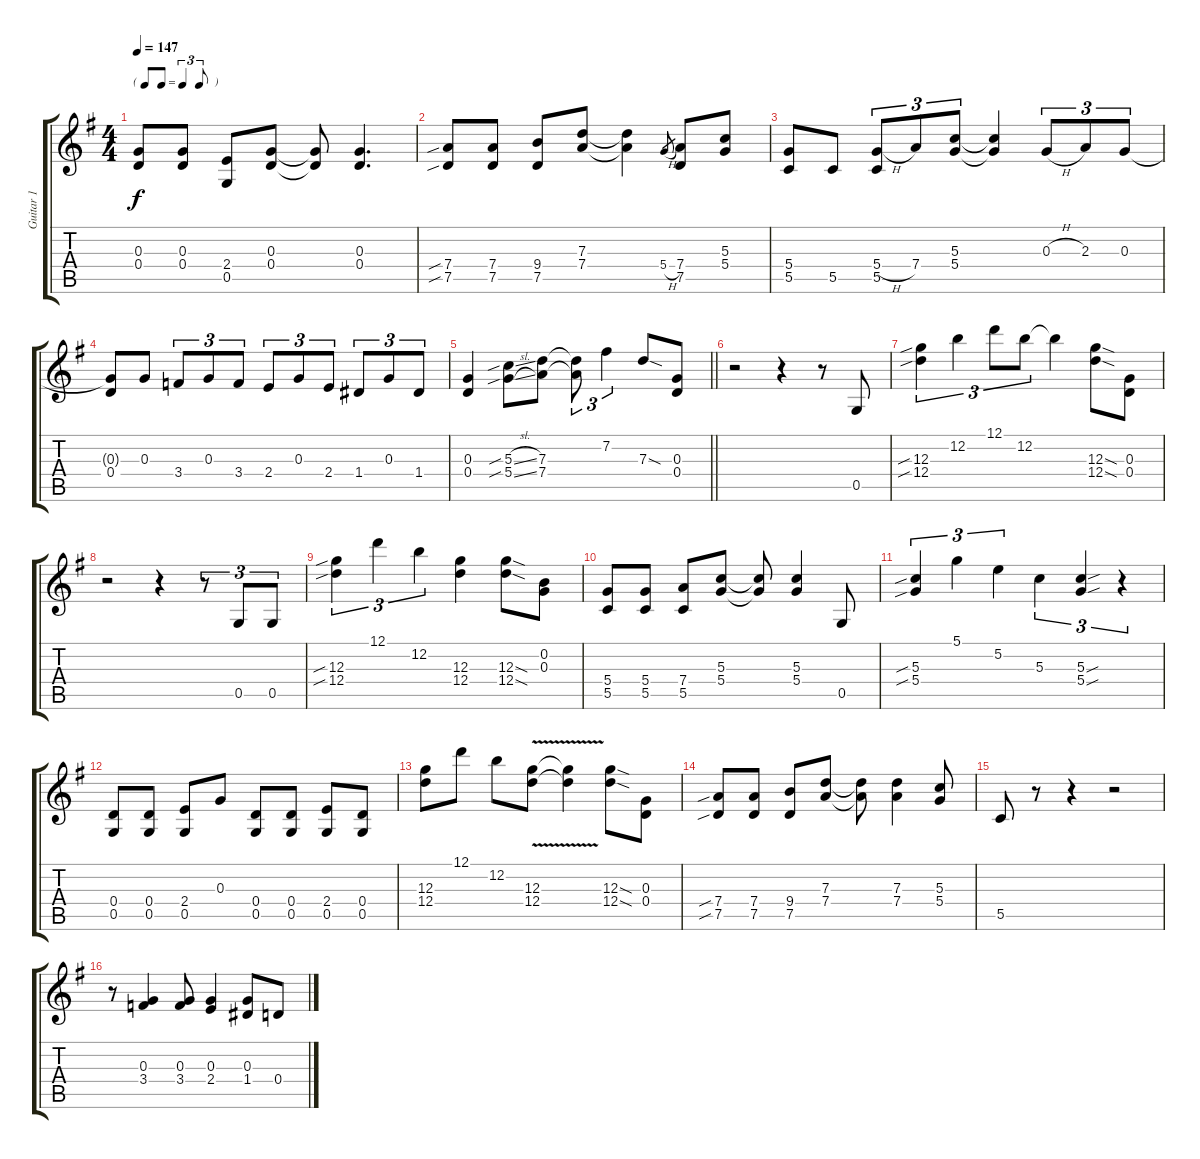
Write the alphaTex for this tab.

\track ("Guitar 1" "Guitar 1") {instrument overdrivenguitar}
\staff {score tabs}
\tuning (D4 B3 G3 D3 G2 D2) {hide}
\ts (4 4)
\tf triplet8th
\tempo 147
\clef g2
\ks g
(0.3{t} 0.4{t}).8{dy f} (0.3 0.4).8 (2.4 0.5).8 (0.3 0.4).8 (0.3{t} 0.4{t}).8 (0.3 0.4).4{d} |
(7.4{sib} 7.5{sib}).8 (7.4 7.5).8 (9.4 7.5).8 (7.3 7.4).8 (7.3{t} 7.4{t}).4 5.4{h}.8{gr} (7.4 7.5).8 (5.3 5.4).8 |
(5.4 5.5).8 5.5.8 (5.4{h} 5.5).8{tu (3 2)} 7.4.8{tu (3 2)} (5.3 5.4).8{tu (3 2)} (5.3{t} 5.4{t}).4 0.3{h}.8{tu (3 2)} 2.3.8{tu (3 2)} 0.3.8{tu (3 2)} |
(0.3{t} 0.4).8 0.3.8 3.4.8{tu (3 2)} 0.3.8{tu (3 2)} 3.4.8{tu (3 2)} 2.4.8{tu (3 2)} 0.3.8{tu (3 2)} 2.4.8{tu (3 2)} 1.4.8{tu (3 2)} 0.3.8{tu (3 2)} 1.4.8{tu (3 2)} |
\barLineRight lightlight
(0.3 0.4).4 (5.3{sib sl} 5.4{sib sl}).8 (7.3 7.4).8 (7.3{t} 7.4{t}).8{tu (3 2)} 7.2.4{tu (3 2)} 7.3{sod}.8 (0.3 0.4).8 |
r.2 r.4 r.8 0.5.8 |
(12.3{sib} 12.4{sib}).4{tu (3 2)} 12.2.4{tu (3 2)} 12.1.8{tu (3 2)} 12.2.8{tu (3 2)} 12.2{t}.4 (12.3{sod} 12.4{sod}).8 (0.3 0.4).8 |
r.2 r.4 r.8{tu (3 2)} 0.5.8{tu (3 2)} 0.5.8{tu (3 2)} |
(12.3{sib} 12.4{sib}).4{tu (3 2)} 12.1.4{tu (3 2)} 12.2.4{tu (3 2)} (12.3 12.4).4 (12.3{sod} 12.4{sod}).8 (0.2 0.3).8 |
(5.4 5.5).8 (5.4 5.5).8 (7.4 5.5).8 (5.3 5.4).8 (5.3{t} 5.4{t}).8 (5.3 5.4).4 0.5.8 |
(5.3{sib} 5.4{sib}).4{tu (3 2)} 5.1.4{tu (3 2)} 5.2.4{tu (3 2)} 5.3.4{tu (3 2)} (5.3{sou} 5.4{sou}).4{tu (3 2)} r.4{tu (3 2)} |
(0.4 0.5).8 (0.4 0.5).8 (2.4 0.5).8 0.3.8 (0.4 0.5).8 (0.4 0.5).8 (2.4 0.5).8 (0.4 0.5).8 |
(12.3 12.4).8 12.1.8 12.2.8 (12.3{v} 12.4{v}).8 (12.3{v t} 12.4{v t}).4 (12.3{sod} 12.4{sod}).8 (0.3 0.4).8 |
(7.4{sib} 7.5{sib}).8 (7.4 7.5).8 (9.4 7.5).8 (7.3 7.4).8 (7.3{t} 7.4{t}).8 (7.3 7.4).4 (5.3 5.4).8 |
5.5.8 r.8 r.4 r.2 |
r.8 (0.3 3.4).4 (0.3 3.4).8 (0.3 2.4).4 (0.3 1.4).8 0.4.8
